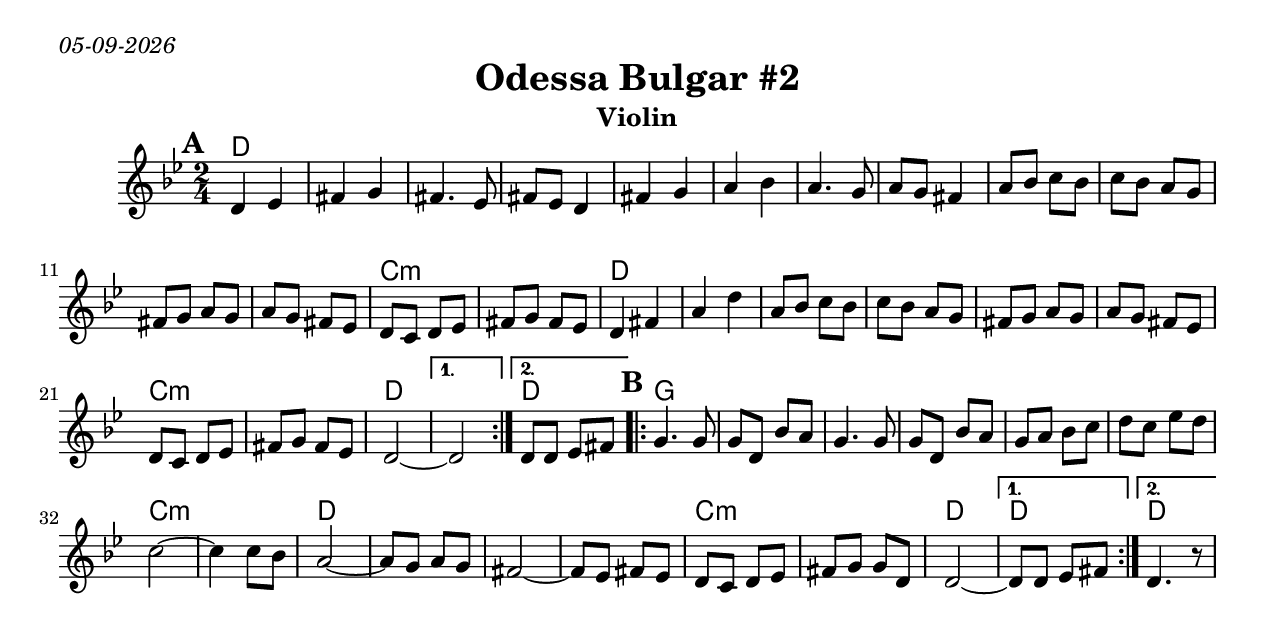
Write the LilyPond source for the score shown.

\version "2.20.0"
\include "english.ly"
%\pointAndClickOff
\paper{
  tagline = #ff
  print-all-headers = ##t
  #(set-paper-size "letter")
}
date = #(strftime "%d-%m-%Y" (localtime (current-time)))

\markup{ \italic{ \date }  }

%\markup{ Got something to say? }

global = {
  \clef treble
  \key g \minor
  \time 2/4
  \set Score.markFormatter = #format-mark-box-alphabet
}

%#################################### Melody ########################
%melody =  \transpose c d \relative c' {  %transpose for clarinet
melody = \relative c' {
  \global
  %\partial 4 g4    %lead in notes

  \repeat volta 2{
   \mark \default
   d4 ef
   fs4 g
   fs4. ef8
   fs8 ef d4

   fs4 g
   a4 bf
   a4. g8
   a8 g fs4

   a8 bf c bf
   c8 bf a g
   fs8 g a g
   a8 g fs ef

   d8 c d ef
   fs8 g fs ef
   d4 fs
   a4 d

   a8 bf c bf
   c8 bf a g
   fs8 g a g
   a8 g fs ef
   d8 c d ef
   fs8 g fs ef
   d2~

  }
  \alternative {
    {d2 }
    { d8 d ef fs}
  }

  \repeat volta 2{
   \mark \default
   g4. g8
   g8 d bf' a
   g4. g8
   g8 d bf' a

   g8 a bf c
   d8 c ef d
   c2~
   c4c8 bf
   a2~
   a8 g a g
   fs2~
   fs8 ef fs ef

   d8 c d ef
   fs8 g g d
   d2~
  }
   \alternative {
     { d8 d ef fs}
     {d4. r8 }
   }

}
%################################# Lyrics #####################
%\addlyrics{ \set stanza = #"1. " }
%################################# Chords #######################
harmonies = \chordmode {
 d2*12
 c2*2:m
 d2*6
 c2*2:m
 d2*2
 d2
 %b
 g2*6
 c2*2:m
 d2*4
 c2*2:m
 d2
 d2
 d
}

\score {
  % transpose score below
  %\transpose c d
  <<
    \new ChordNames {
      \set chordChanges = ##f
      \harmonies
    }
    \new Staff   \melody
  >>
  \header{
    title= "Odessa Bulgar #2"
    subtitle=""
    composer= ""
    instrument = "Violin"
    arranger= ""
  }
  \midi{\tempo 4 = 120}
  \layout{indent = 1.0\cm}
}
%{
% more verses:
\markup{}
\markup {
  \font-size #2
  \fill-line {
    \hspace #0.1 % distance from left margin
    \column {
      \line { "1."
	\column {
	  ""
	}
      }
      \hspace #0.2 % vertical distance between verses
      \line { "2."
	\column {
	 ""
	}
      }
    }
    \hspace #0.1  % horiz. distance between columns
    \column {
      \line { "3."
	\column {
	  ""
	}
      }
      \hspace #0.2 % distance between verses
      \line { "4."
	\column {
	 ""
	}
      }
    }
    \hspace #0.1 % distance to right margin
  }
}

%}
